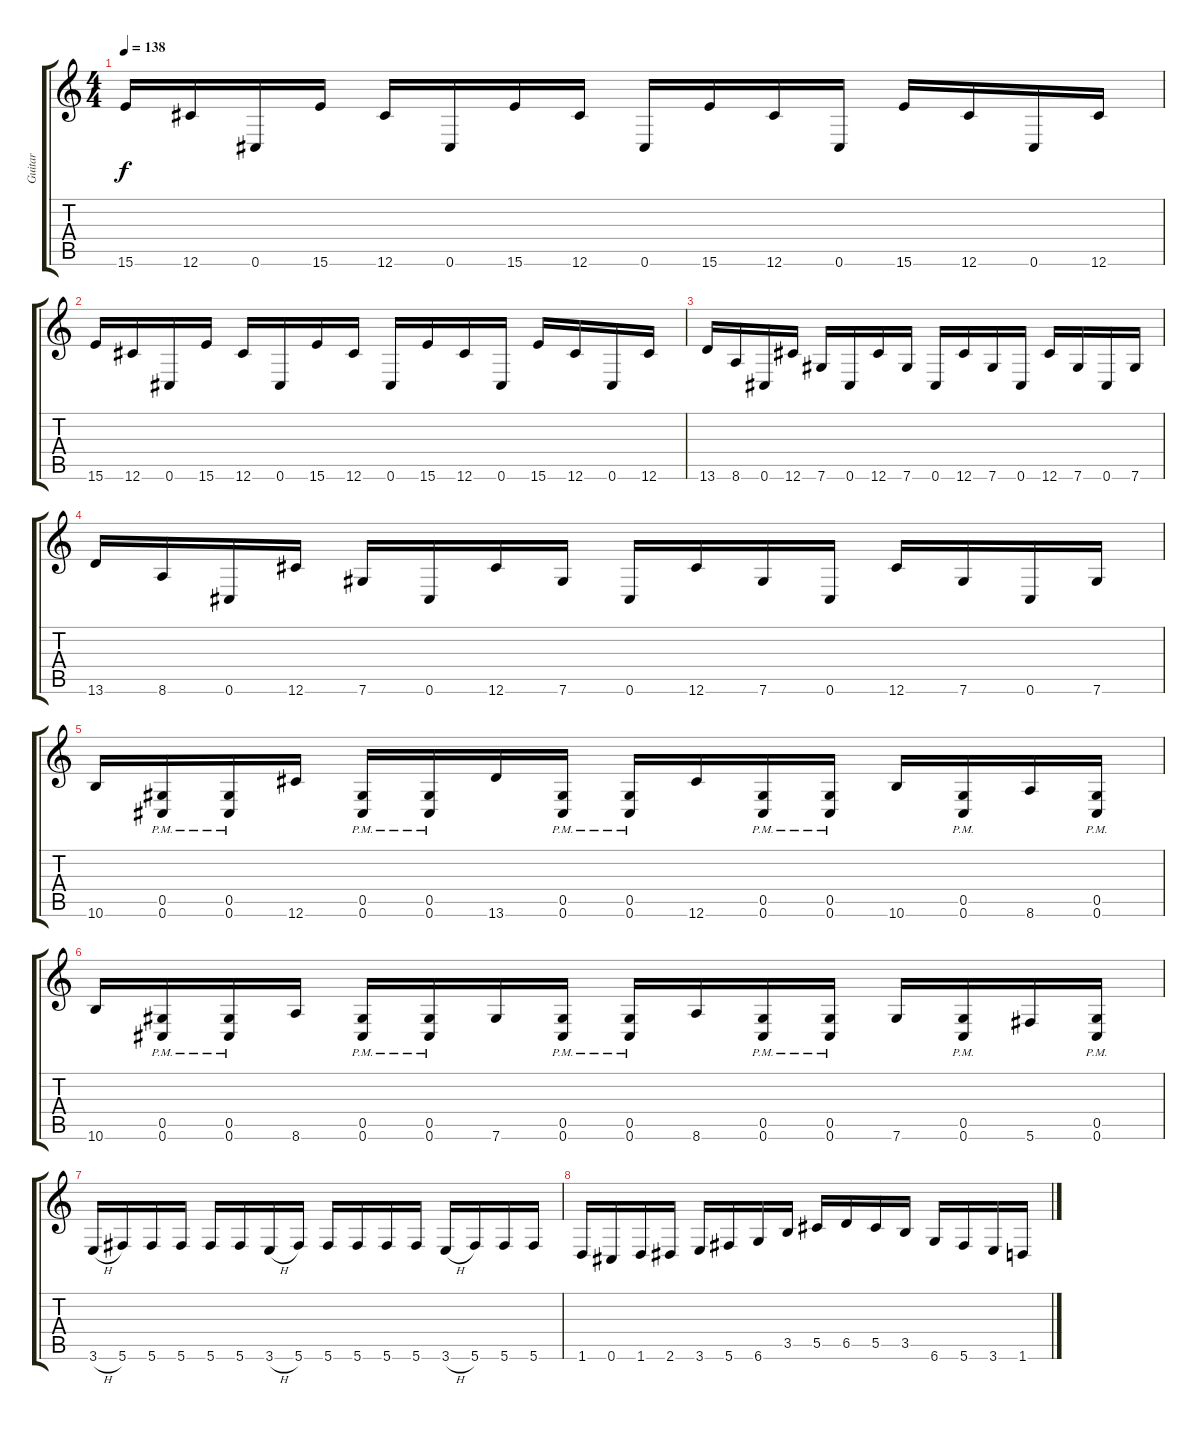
\track ("Guitar" "Guitar") {instrument distortionguitar}
\staff {score tabs}
\tuning (Eb4 Bb3 Gb3 Db3 Ab2 Db2) {hide}
\ts (4 4)
\tempo 138
\clef g2
\ks c
15.6.16{dy f} 12.6.16 0.6.16 15.6.16 12.6.16 0.6.16 15.6.16 12.6.16 0.6.16 15.6.16 12.6.16 0.6.16 15.6.16 12.6.16 0.6.16 12.6.16 |
15.6.16 12.6.16 0.6.16 15.6.16 12.6.16 0.6.16 15.6.16 12.6.16 0.6.16 15.6.16 12.6.16 0.6.16 15.6.16 12.6.16 0.6.16 12.6.16 |
13.6.16 8.6.16 0.6.16 12.6.16 7.6.16 0.6.16 12.6.16 7.6.16 0.6.16 12.6.16 7.6.16 0.6.16 12.6.16 7.6.16 0.6.16 7.6.16 |
13.6.16 8.6.16 0.6.16 12.6.16 7.6.16 0.6.16 12.6.16 7.6.16 0.6.16 12.6.16 7.6.16 0.6.16 12.6.16 7.6.16 0.6.16 7.6.16 |
10.6.16 (0.5{pm} 0.6{pm}).16 (0.5{pm} 0.6{pm}).16 12.6.16 (0.5{pm} 0.6{pm}).16 (0.5{pm} 0.6{pm}).16 13.6.16 (0.5{pm} 0.6{pm}).16 (0.5{pm} 0.6{pm}).16 12.6.16 (0.5{pm} 0.6{pm}).16 (0.5{pm} 0.6{pm}).16 10.6.16 (0.5{pm} 0.6{pm}).16 8.6.16 (0.5{pm} 0.6{pm}).16 |
10.6.16 (0.5{pm} 0.6{pm}).16 (0.5{pm} 0.6{pm}).16 8.6.16 (0.5{pm} 0.6{pm}).16 (0.5{pm} 0.6{pm}).16 7.6.16 (0.5{pm} 0.6{pm}).16 (0.5{pm} 0.6{pm}).16 8.6.16 (0.5{pm} 0.6{pm}).16 (0.5{pm} 0.6{pm}).16 7.6.16 (0.5{pm} 0.6{pm}).16 5.6.16 (0.5{pm} 0.6{pm}).16 |
3.6{h}.16 5.6.16 5.6.16 5.6.16 5.6.16 5.6.16 3.6{h}.16 5.6.16 5.6.16 5.6.16 5.6.16 5.6.16 3.6{h}.16 5.6.16 5.6.16 5.6.16 |
1.6.16 0.6.16 1.6.16 2.6.16 3.6.16 5.6.16 6.6.16 3.5.16 5.5.16 6.5.16 5.5.16 3.5.16 6.6.16 5.6.16 3.6.16 1.6.16
